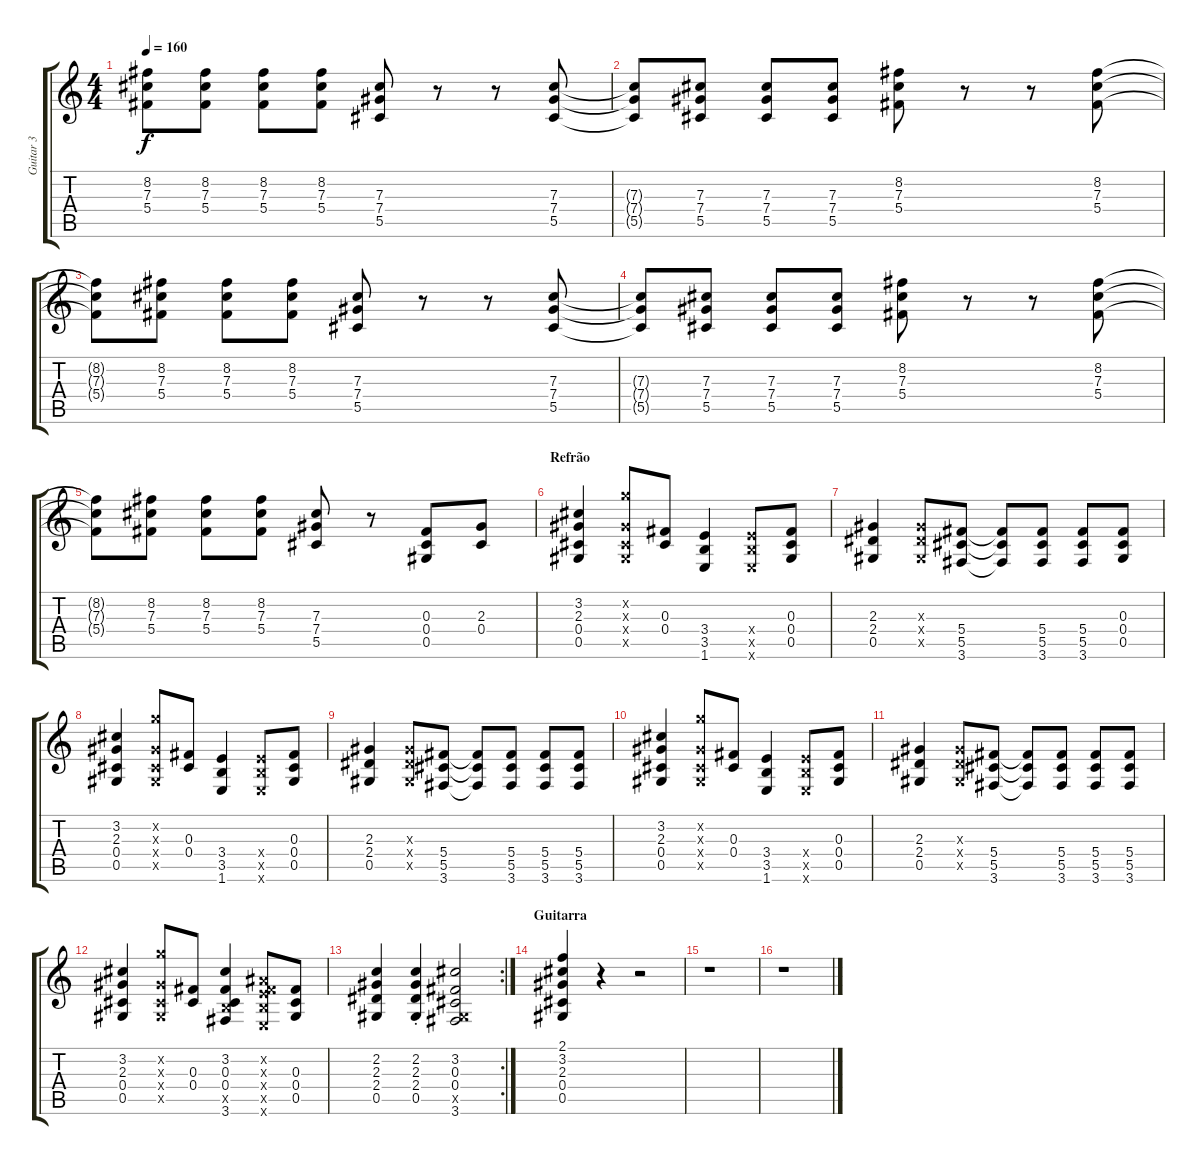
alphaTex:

\track ("Guitar 3" "Guitar 3") {instrument overdrivenguitar}
\staff {score tabs}
\tuning (Eb4 Bb3 Gb3 Db3 Ab2 Eb2) {hide}
\ts (4 4)
\tempo 160
\clef g2
\ks c
(8.2{t} 7.3{t} 5.4{t}).8{dy f} (8.2 7.3 5.4).8 (8.2 7.3 5.4).8 (8.2 7.3 5.4).8 (7.3 7.4 5.5).8 r.8 r.8 (7.3 7.4 5.5).8 |
(7.3{t} 7.4{t} 5.5{t}).8 (7.3 7.4 5.5).8 (7.3 7.4 5.5).8 (7.3 7.4 5.5).8 (8.2 7.3 5.4).8 r.8 r.8 (8.2 7.3 5.4).8 |
(8.2{t} 7.3{t} 5.4{t}).8 (8.2 7.3 5.4).8 (8.2 7.3 5.4).8 (8.2 7.3 5.4).8 (7.3 7.4 5.5).8 r.8 r.8 (7.3 7.4 5.5).8 |
(7.3{t} 7.4{t} 5.5{t}).8 (7.3 7.4 5.5).8 (7.3 7.4 5.5).8 (7.3 7.4 5.5).8 (8.2 7.3 5.4).8 r.8 r.8 (8.2 7.3 5.4).8 |
(8.2{t} 7.3{t} 5.4{t}).8 (8.2 7.3 5.4).8 (8.2 7.3 5.4).8 (8.2 7.3 5.4).8 (7.3 7.4 5.5).8 r.8 (0.3 0.4 0.5).8 (2.3 0.4).8 |
\section ("" "Refrão")
(3.2 2.3 0.4 0.5).4 (9.2{x} 2.3{x} 0.4{x} 0.5{x}).8 (0.3 0.4).8 (3.4 3.5 1.6).4 (3.4{x} 3.5{x} 1.6{x}).8 (0.3 0.4 0.5).8 |
(2.3 2.4 0.5).4 (2.3{x} 2.4{x} 0.5{x}).8 (5.4 5.5 3.6).8 (5.4{t} 5.5{t} 3.6{t}).8 (5.4 5.5 3.6).8 (5.4 5.5 3.6).8 (0.3 0.4 0.5).8 |
(3.2 2.3 0.4 0.5).4 (9.2{x} 2.3{x} 0.4{x} 0.5{x}).8 (0.3 0.4).8 (3.4 3.5 1.6).4 (3.4{x} 3.5{x} 1.6{x}).8 (0.3 0.4 0.5).8 |
(2.3 2.4 0.5).4 (2.3{x} 2.4{x} 0.5{x}).8 (5.4 5.5 3.6).8 (5.4{t} 5.5{t} 3.6{t}).8 (5.4 5.5 3.6).8 (5.4 5.5 3.6).8 (5.4 5.5 3.6).8 |
(3.2 2.3 0.4 0.5).4 (9.2{x} 2.3{x} 0.4{x} 0.5{x}).8 (0.3 0.4).8 (3.4 3.5 1.6).4 (3.4{x} 3.5{x} 1.6{x}).8 (0.3 0.4 0.5).8 |
(2.3 2.4 0.5).4 (2.3{x} 2.4{x} 0.5{x}).8 (5.4 5.5 3.6).8 (5.4{t} 5.5{t} 3.6{t}).8 (5.4 5.5 3.6).8 (5.4 5.5 3.6).8 (5.4 5.5 3.6).8 |
(3.2 2.3 0.4 0.5).4 (9.2{x} 2.3{x} 0.4{x} 0.5{x}).8 (0.3 0.4).8 (3.2 0.3 0.4 3.5{x} 3.6).4 (0.2{x} 0.3{x} 3.4{x} 3.5{x} 1.6{x}).8 (0.3 0.4 0.5).8 |
\rc 2
(2.2 2.3 2.4 0.5).4 (2.2{st} 2.3{st} 2.4{st} 0.5{st}).4 (3.2 0.3 0.4 0.5{x} 3.6).2 |
\section ("" "Guitarra")
(2.1 3.2 2.3 0.4 0.5).4 r.4 r.2 |
r.1 |
r.1
